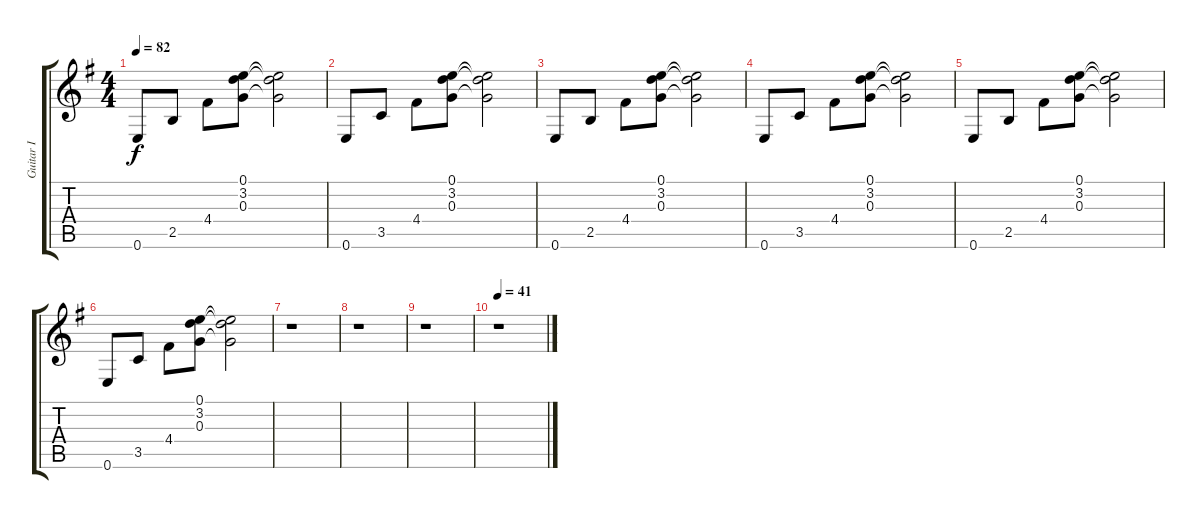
\track ("Guitar I" "Guitar I") {instrument acousticguitarsteel}
\staff {score tabs}
\tuning (E4 B3 G3 D3 A2 E2) {hide}
\ts (4 4)
\tempo 82
\clef g2
\ks eminor
0.6.8{dy f} 2.5.8 4.4.8 (0.1 3.2 0.3).8 (0.1{t} 3.2{t} 0.3{t}).2 |
0.6.8 3.5.8 4.4.8 (0.1 3.2 0.3).8 (0.1{t} 3.2{t} 0.3{t}).2 |
0.6.8 2.5.8 4.4.8 (0.1 3.2 0.3).8 (0.1{t} 3.2{t} 0.3{t}).2 |
0.6.8 3.5.8 4.4.8 (0.1 3.2 0.3).8 (0.1{t} 3.2{t} 0.3{t}).2 |
0.6.8 2.5.8 4.4.8 (0.1 3.2 0.3).8 (0.1{t} 3.2{t} 0.3{t}).2 |
0.6.8 3.5.8 4.4.8 (0.1 3.2 0.3).8 (0.1{t} 3.2{t} 0.3{t}).2 |
r.1 |
r.1 |
r.1 |
\tempo 41
r.1
